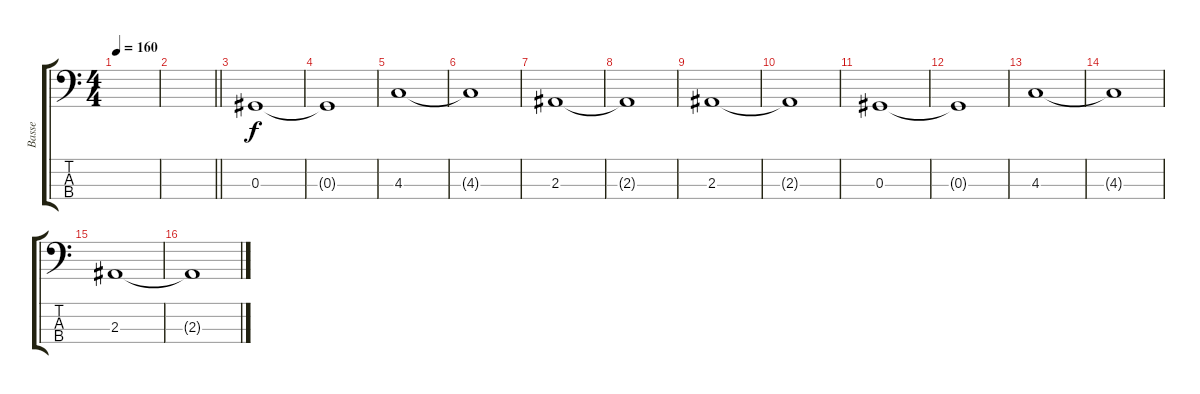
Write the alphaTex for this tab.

\track ("Basse" "Basse") {instrument electricbassfinger}
\staff {score tabs}
\tuning (Gb2 Db2 Ab1 Eb1) {hide}
\ts (4 4)
\tempo 160
\clef f4
\ks c
|
\barLineRight lightlight
|
0.3.1 |
0.3{t}.1 |
4.3.1 |
4.3{t}.1 |
2.3.1 |
2.3{t}.1 |
2.3.1 |
2.3{t}.1 |
0.3.1 |
0.3{t}.1 |
4.3.1 |
4.3{t}.1 |
2.3.1 |
2.3{t}.1
